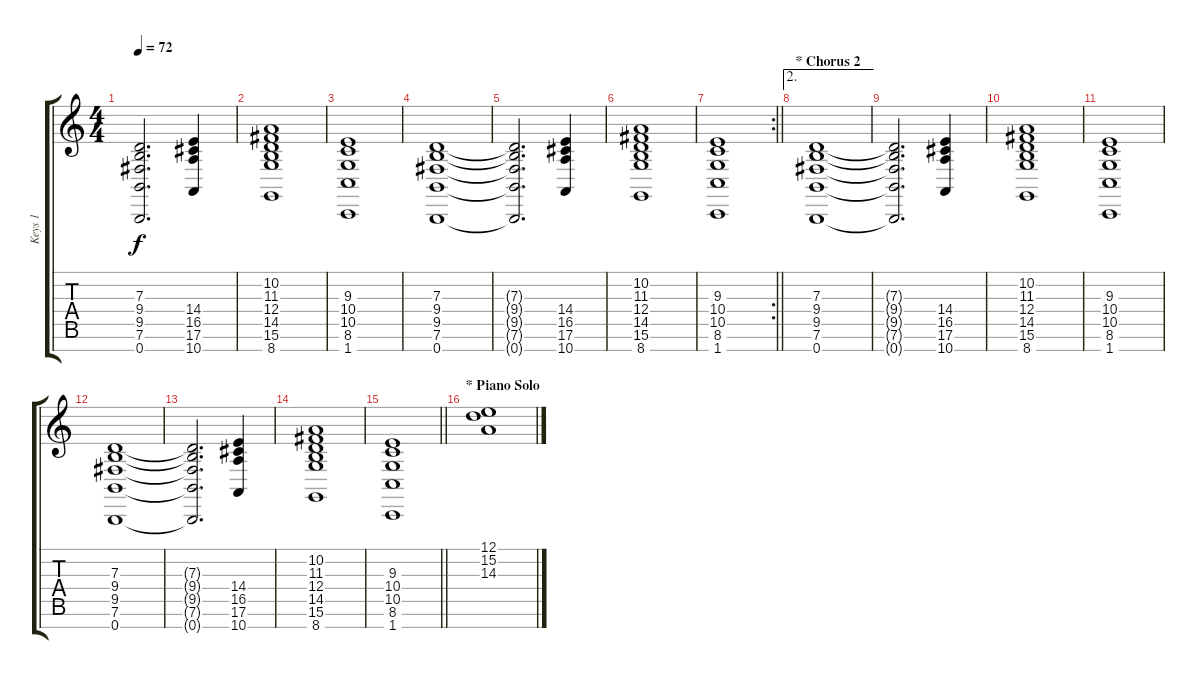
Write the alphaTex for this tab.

\track ("Keys 1" "Keys 1") {instrument drawbarorgan}
\staff {score tabs}
\tuning (E4 B3 G3 D3 A2 E2 B1) {hide}
\ts (4 4)
\tempo 72
\clef g2
\ks c
(7.3{t} 9.4{t} 9.5{t} 7.6{t} 0.7{t}).2{d dy f} (14.4 16.5 17.6 10.7).4 |
(10.2 11.3 12.4 14.5 15.6 8.7).1 |
(9.3 10.4 10.5 8.6 1.7).1 |
(7.3 9.4 9.5 7.6 0.7).1 |
(7.3{t} 9.4{t} 9.5{t} 7.6{t} 0.7{t}).2{d} (14.4 16.5 17.6 10.7).4 |
(10.2 11.3 12.4 14.5 15.6 8.7).1 |
\rc 2
\barLineRight lightlight
(9.3 10.4 10.5 8.6 1.7).1 |
\ae 2
\section ("" "* Chorus 2")
(7.3 9.4 9.5 7.6 0.7).1{instrument rockorgan} |
(7.3{t} 9.4{t} 9.5{t} 7.6{t} 0.7{t}).2{d} (14.4 16.5 17.6 10.7).4 |
(10.2 11.3 12.4 14.5 15.6 8.7).1 |
(9.3 10.4 10.5 8.6 1.7).1 |
(7.3 9.4 9.5 7.6 0.7).1 |
(7.3{t} 9.4{t} 9.5{t} 7.6{t} 0.7{t}).2{d} (14.4 16.5 17.6 10.7).4 |
(10.2 11.3 12.4 14.5 15.6 8.7).1 |
\barLineRight lightlight
(9.3 10.4 10.5 8.6 1.7).1 |
\section ("" "* Piano Solo")
(12.1 15.2 14.3).1
